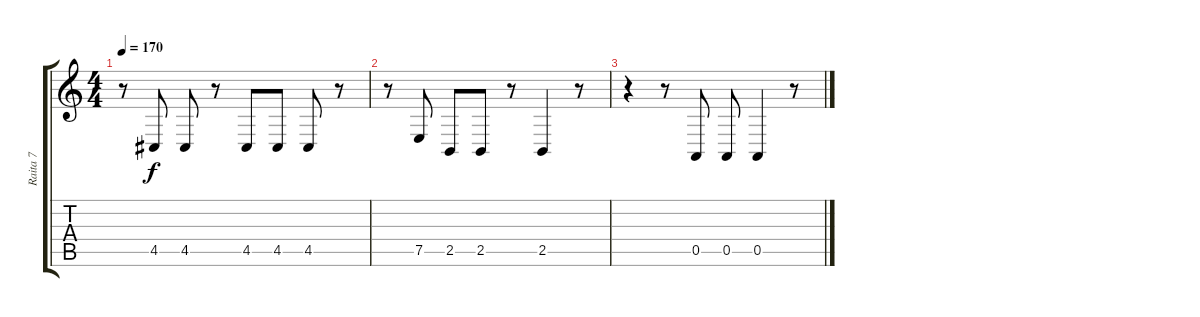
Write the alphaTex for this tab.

\track ("Raita 7" "Raita 7") {instrument violin}
\staff {score tabs}
\tuning (E4 B3 G3 D3 A2 E2) {hide}
\ts (4 4)
\tempo 170
\clef g2
\ks c
r.8{dy f} 4.5.8 4.5.8 r.8 4.5.8 4.5.8 4.5.8 r.8 |
r.8 7.5.8 2.5.8 2.5.8 r.8 2.5.4 r.8 |
r.4 r.8 0.5.8 0.5.8 0.5.4 r.8
